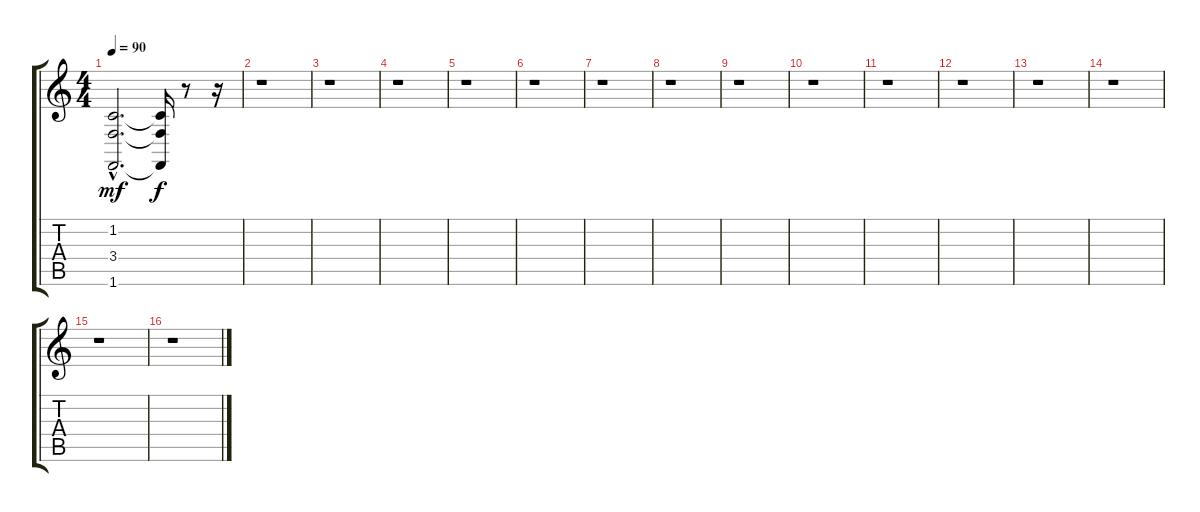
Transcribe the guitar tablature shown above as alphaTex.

\track "" {instrument brightacousticpiano}
\staff {score tabs}
\tuning (E4 B3 G3 D3 A2 E2) {hide}
\ts (4 4)
\tempo 90
\clef g2
\ks c
(1.2{hac} 3.4{hac} 1.6{hac}).2{d dy mf} (1.2{t} 3.4{t} 1.6{t}).16{dy f} r.8 r.16 |
r.1 |
r.1 |
r.1 |
r.1 |
r.1 |
r.1 |
r.1 |
r.1 |
r.1 |
r.1 |
r.1 |
r.1 |
r.1 |
r.1 |
r.1
